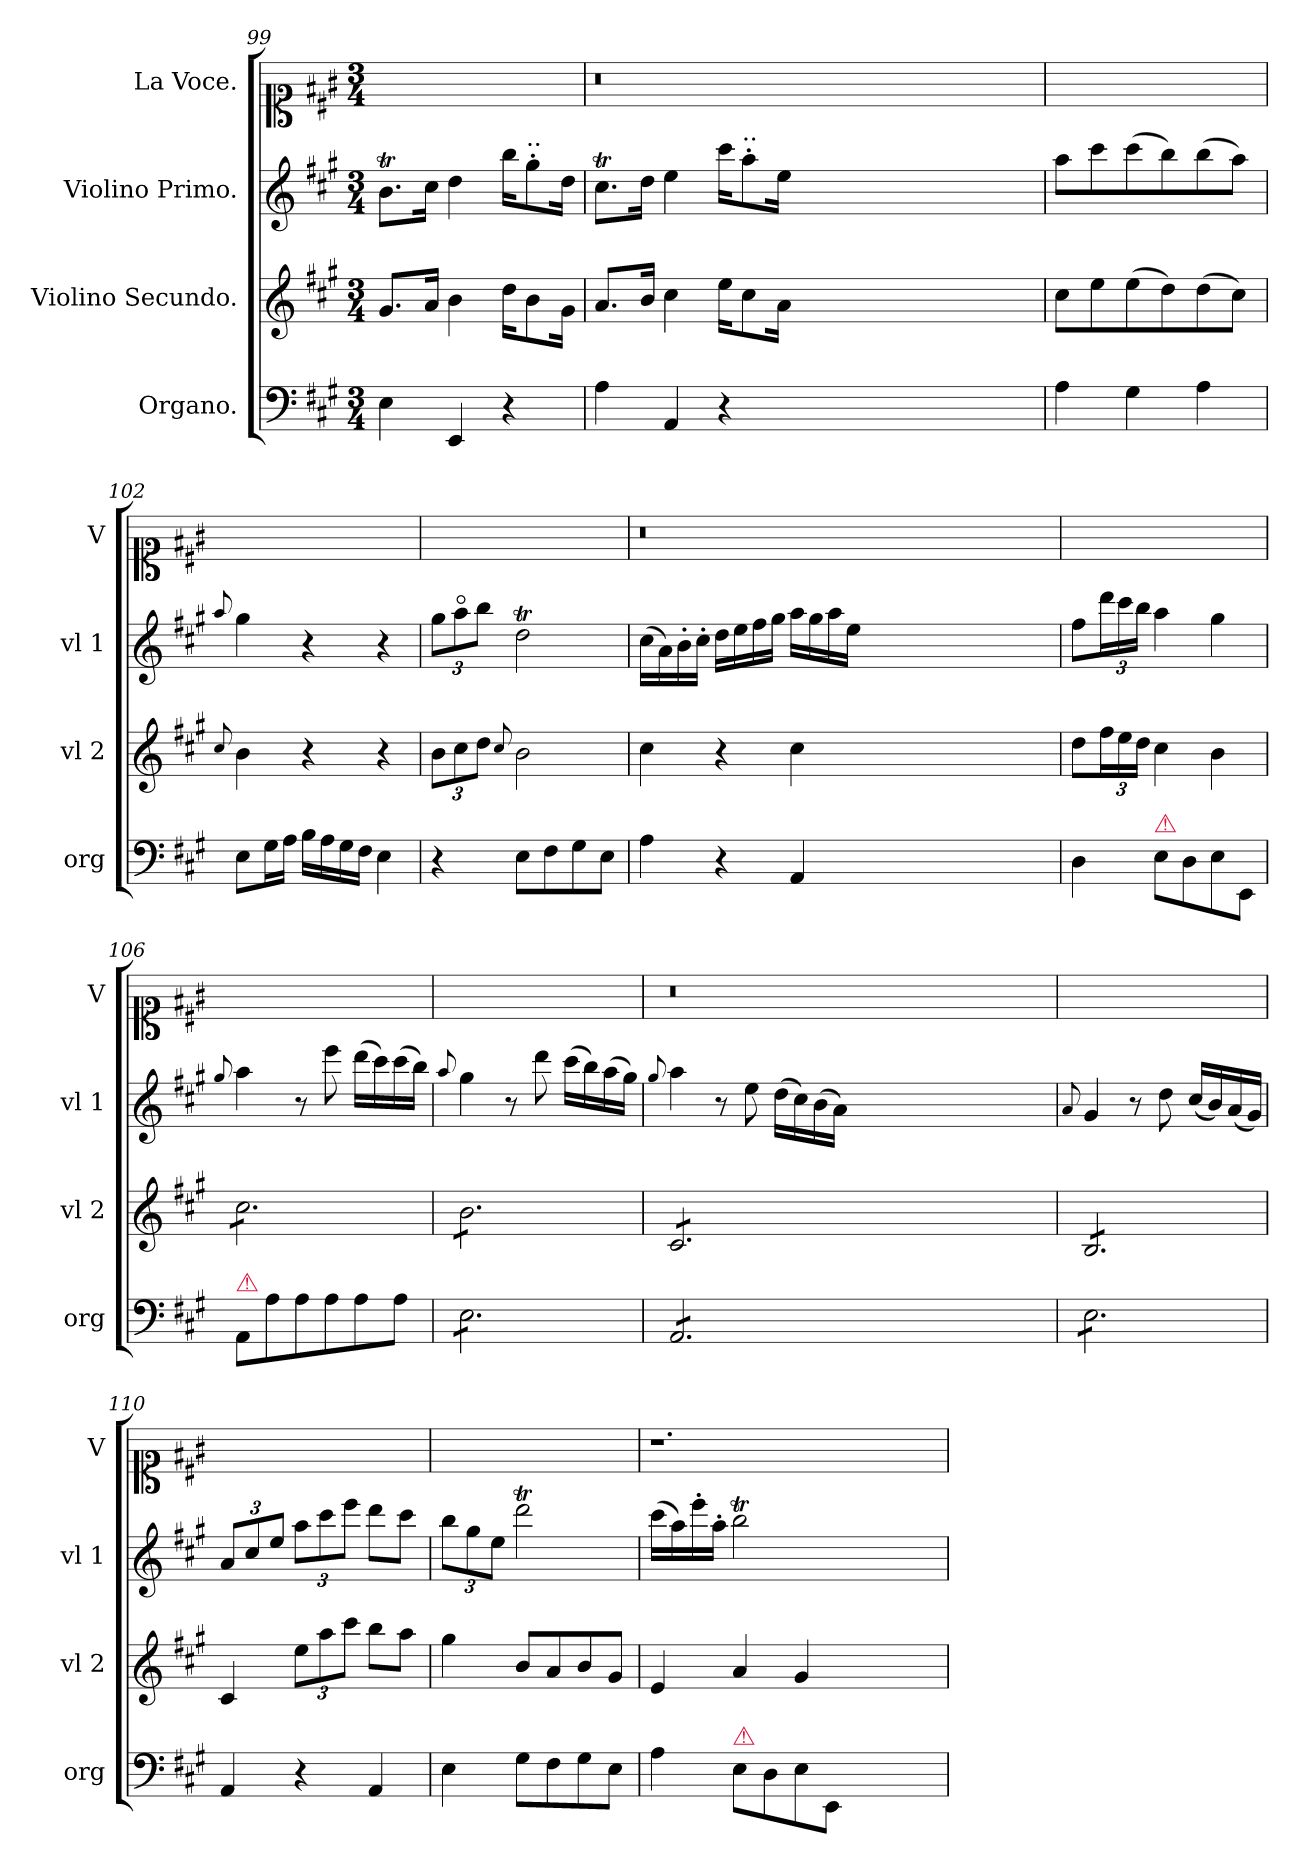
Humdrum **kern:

**kern	**kern	**kern	**kern
*part4	*part3	*part2	*part1
*staff4	*staff3	*staff2	*staff1
*I"Organo.	*I"Violino Secundo.	*I"Violino Primo.	*I"La Voce.
*I'org	*I'vl 2	*I'vl 1	*I'V
*clefF4	*clefG2	*clefG2	*clefC1
*k[f#c#g#]	*k[f#c#g#]	*k[f#c#g#]	*k[f#c#g#]
*A:	*A:	*A:	*A:
*M3/4	*M3/4	*M3/4	*M3/4
=99	=99	=99	=99
4E\	8.g#/L	8.bT\L	2.ryy
.	16a/Jk	16cc#\Jk	.
4EE/	4b\	4dd\	.
4r	16dd\KL	16bb\KL	.
!	!	!LO:TX:a:t=..	!
.	8b\	8gg#'\	.
.	16g#\Jk	16dd\Jk	.
=100	=100	=100	=100
4A\	8.a/L	8.cc#t\L	0.r
.	16b/Jk	16dd\Jk	.
4AA/	4cc#\	4ee\	.
4r	16ee\KL	16ccc#\KL	.
!	!	!LO:TX:a:t=..	!
.	8cc#\	8aa'\	.
.	16a\Jk	16ee\Jk	.
0ryy	0ryy	0ryy	.
4ryy	4ryy	4ryy	.
=101	=101	=101	=101
4A\	8cc#\L	8aa\L	2.ryy
.	8ee\	8ccc#\	.
4G#\	(8ee\	(8ccc#\	.
.	8dd\)	8bb\)	.
4A\	(8dd\	(8bb\	.
.	8cc#\J)	8aa\J)	.
=102	=102	=102	=102
.	8qqcc#/	8qqaa/	.
8E\L	4b\	4gg#\	2.ryy
16G#\L	.	.	.
16A\JJ	.	.	.
16B\LL	4r	4r	.
16A\	.	.	.
16G#\	.	.	.
16F#\JJ	.	.	.
4E\	4r	4r	.
=103	=103	=103	=103
4r	12b\L	12gg#\L	2.ryy
.	12cc#\	12aao\	.
.	12dd\J	12bb\J	.
.	8qqcc#/	.	.
8E\L	2b\	2ddT\	.
8F#\	.	.	.
8G#\	.	.	.
8E\J	.	.	.
=104	=104	=104	=104
4A\	4cc#\	(16cc#\LL	0.r
.	.	16a\)	.
.	.	16b'\	.
.	.	16cc#'\JJ	.
4r	4r	16dd\LL	.
.	.	16ee\	.
.	.	16ff#\	.
.	.	16gg#\JJ	.
4AA/	4cc#\	16aa\LL	.
.	.	16gg#\	.
.	.	16aa\	.
.	.	16ee\JJ	.
0ryy	0ryy	0ryy	.
4ryy	4ryy	4ryy	.
=105	=105	=105	=105
4D\	8dd\L	8ff#\L	2.ryy
*	*	*Xbrackettup	*
.	24ff#\L	24ddd\L	.
.	24ee\	24ccc#\	.
.	24dd\JJ	24bb\JJ	.
!LO:TX:a:color=crimson:t=⚠	!	!	!
8E\L	4cc#\	4aa\	.
8D\	.	.	.
8E\	4b\	4gg#\	.
8EE/J	.	.	.
=106	=106	=106	=106
.	.	8qqgg#/	.
!LO:TX:a:color=crimson:t=⚠	!	!	!
*	*tremolo	*	*
8AA/L	8cc#\L	4aa\	2.ryy
8A\	8cc#\	.	.
8A\	8cc#\	8r	.
8A\	8cc#\	8eee\	.
8A\	8cc#\	(16ddd\LL	.
.	.	16ccc#\)	.
8A\J	8cc#\J	(16ccc#\	.
.	.	16bb\JJ)	.
=107	=107	=107	=107
.	.	8qqaa/	.
*tremolo	*	*	*
8E\L	8b\L	4gg#\	2.ryy
8E\	8b\	.	.
8E\	8b\	8r	.
8E\	8b\	8ddd\	.
8E\	8b\	(16ccc#\LL	.
.	.	16bb\)	.
8E\J	8b\J	(16aa\	.
.	.	16gg#\JJ)	.
=108	=108	=108	=108
.	.	8qqgg#/	.
8AA/L	8c#/L	4aa\	0.r
8AA/	8c#/	.	.
8AA/	8c#/	8r	.
8AA/	8c#/	8ee\	.
8AA/	8c#/	(16dd\LL	.
.	.	16cc#\)	.
8AA/J	8c#/J	(16b\	.
.	.	16a\JJ)	.
0ryy	0ryy	0ryy	.
4ryy	4ryy	4ryy	.
=109	=109	=109	=109
.	.	8qqa/	.
8E\L	8B/L	4g#/	2.ryy
8E\	8B/	.	.
8E\	8B/	8r	.
8E\	8B/	8dd\	.
8E\	8B/	(16cc#/LL	.
.	.	16b/)	.
8E\J	8B/J	(16a/	.
*	*Xtremolo	*	*
*Xtremolo	*	*	*
.	.	16g#/JJ)	.
=110	=110	=110	=110
4AA/	4c#/	12a/L	2.ryy
.	.	12cc#/	.
.	.	12ee/J	.
4r	12ee\L	12aa\L	.
.	12aa\	12ccc#\	.
.	12ccc#\J	12eee\J	.
4AA/	8bb\L	8ddd\L	.
.	8aa\J	8ccc#\J	.
=111	=111	=111	=111
4E\	4gg#\	12bb\L	2.ryy
.	.	12gg#\	.
.	.	12ee\J	.
8G#\L	8b/L	2dddT\	.
8F#\	8a/	.	.
8G#\	8b/	.	.
8E\J	8g#/J	.	.
=112	=112	=112	=112
4A\	4e/	(16ccc#\LL	1.r
.	.	16aa\)	.
.	.	16eee'\	.
.	.	16aa'\JJ	.
!LO:TX:a:color=crimson:t=⚠	!	!	!
8E\L	4a/	2bbT\	.
8D\	.	.	.
8E\	4g#/	.	.
8EE/J	.	.	.
2.ryy	2.ryy	2.ryy	.
=	=	=	=
*-	*-	*-	*-
